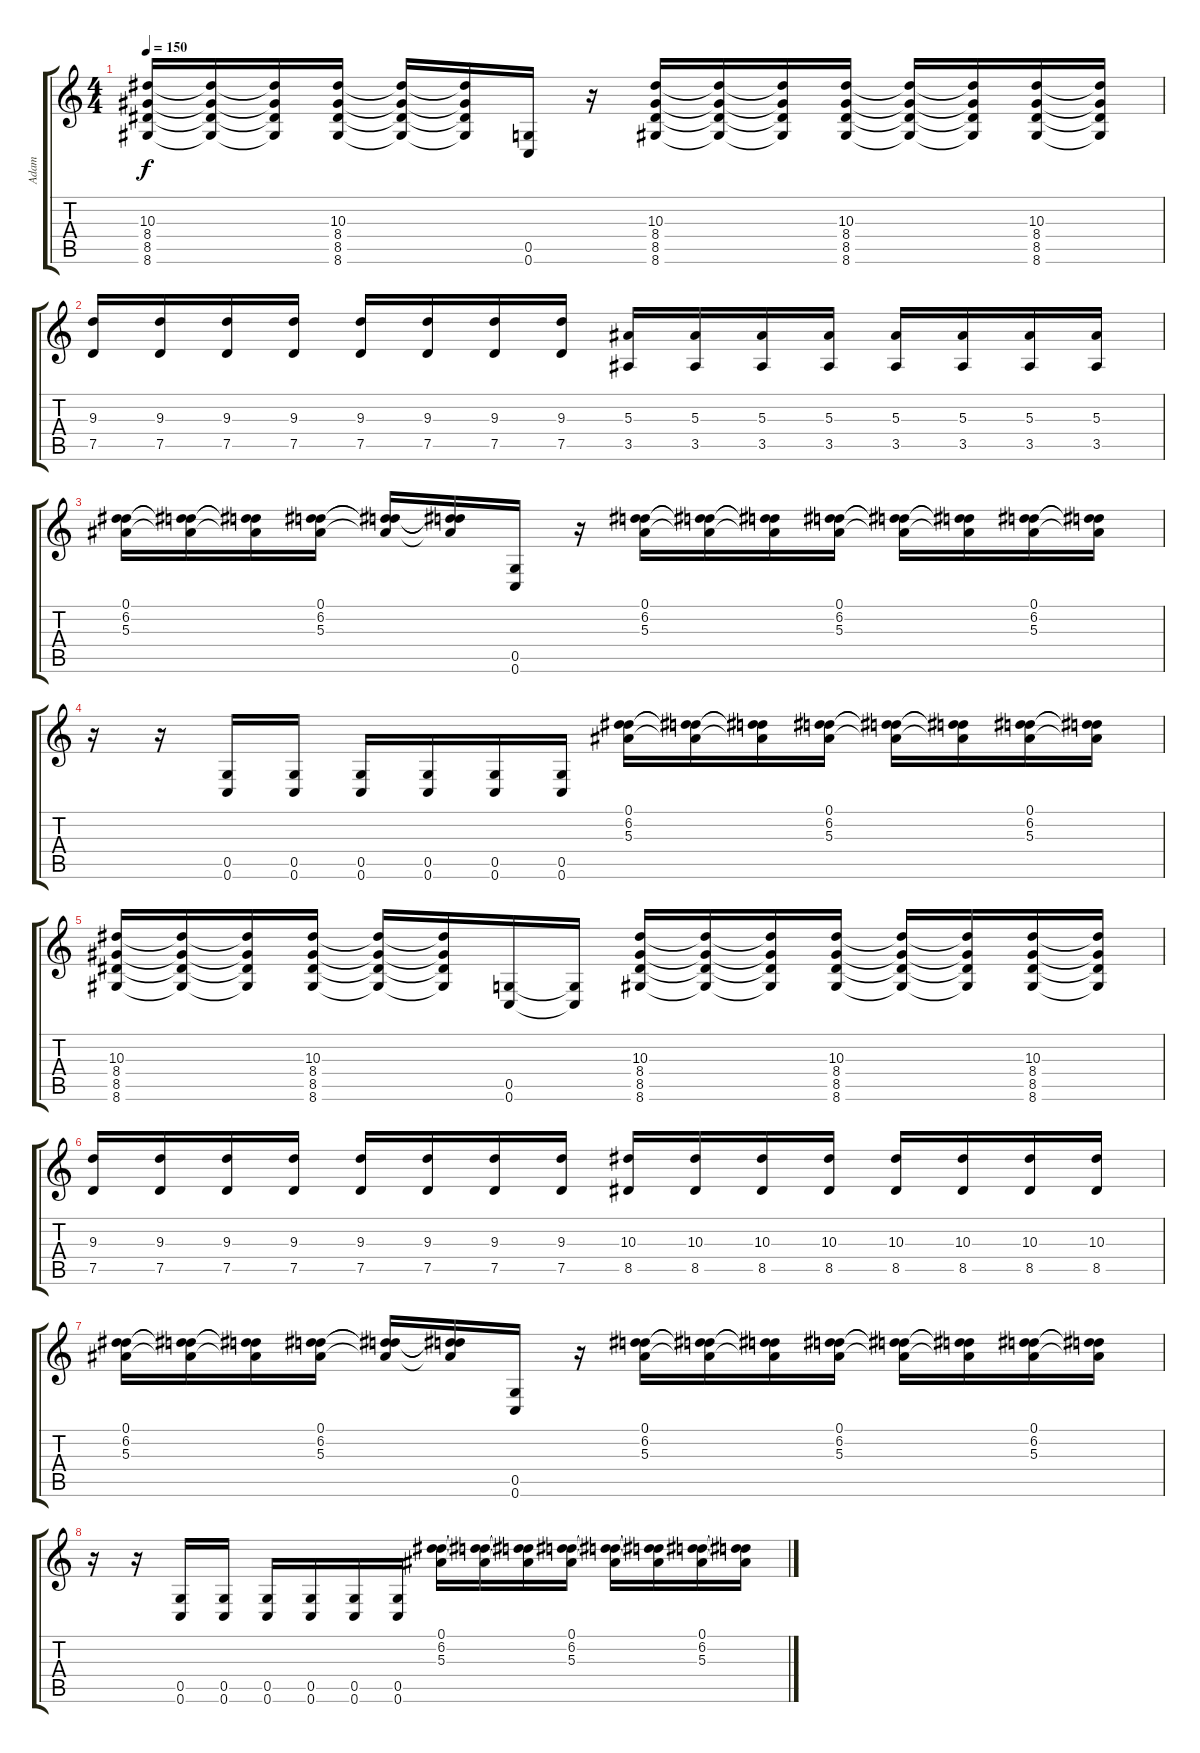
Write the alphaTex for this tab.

\track ("Adam" "Adam") {instrument distortionguitar}
\staff {score tabs}
\tuning (D4 A3 F3 C3 G2 C2) {hide}
\ts (4 4)
\tempo 150
\clef g2
\ks c
(10.3 8.4 8.5 8.6).16{dy f} (10.3{t} 8.4{t} 8.5{t} 8.6{t}).16 (10.3{t} 8.4{t} 8.5{t} 8.6{t}).16 (10.3 8.4 8.5 8.6).16 (10.3{t} 8.4{t} 8.5{t} 8.6{t}).16 (10.3{t} 8.4{t} 8.5{t} 8.6{t}).16 (0.5 0.6).16 r.16 (10.3 8.4 8.5 8.6).16 (10.3{t} 8.4{t} 8.5{t} 8.6{t}).16 (10.3{t} 8.4{t} 8.5{t} 8.6{t}).16 (10.3 8.4 8.5 8.6).16 (10.3{t} 8.4{t} 8.5{t} 8.6{t}).16 (10.3{t} 8.4{t} 8.5{t} 8.6{t}).16 (10.3 8.4 8.5 8.6).16 (10.3{t} 8.4{t} 8.5{t} 8.6{t}).16 |
(9.3 7.5).16 (9.3 7.5).16 (9.3 7.5).16 (9.3 7.5).16 (9.3 7.5).16 (9.3 7.5).16 (9.3 7.5).16 (9.3 7.5).16 (5.3 3.5).16 (5.3 3.5).16 (5.3 3.5).16 (5.3 3.5).16 (5.3 3.5).16 (5.3 3.5).16 (5.3 3.5).16 (5.3 3.5).16 |
(0.1 6.2 5.3).16 (0.1{t} 6.2{t} 5.3{t}).16 (0.1{t} 6.2{t} 5.3{t}).16 (0.1 6.2 5.3).16 (0.1{t} 6.2{t} 5.3{t}).16 (0.1{t} 6.2{t} 5.3{t}).16 (0.5 0.6).16 r.16 (0.1 6.2 5.3).16 (0.1{t} 6.2{t} 5.3{t}).16 (0.1{t} 6.2{t} 5.3{t}).16 (0.1 6.2 5.3).16 (0.1{t} 6.2{t} 5.3{t}).16 (0.1{t} 6.2{t} 5.3{t}).16 (0.1 6.2 5.3).16 (0.1{t} 6.2{t} 5.3{t}).16 |
r.16 r.16 (0.5 0.6).16 (0.5 0.6).16 (0.5 0.6).16 (0.5 0.6).16 (0.5 0.6).16 (0.5 0.6).16 (0.1 6.2 5.3).16 (0.1{t} 6.2{t} 5.3{t}).16 (0.1{t} 6.2{t} 5.3{t}).16 (0.1 6.2 5.3).16 (0.1{t} 6.2{t} 5.3{t}).16 (0.1{t} 6.2{t} 5.3{t}).16 (0.1 6.2 5.3).16 (0.1{t} 6.2{t} 5.3{t}).16 |
(10.3 8.4 8.5 8.6).16 (10.3{t} 8.4{t} 8.5{t} 8.6{t}).16 (10.3{t} 8.4{t} 8.5{t} 8.6{t}).16 (10.3 8.4 8.5 8.6).16 (10.3{t} 8.4{t} 8.5{t} 8.6{t}).16 (10.3{t} 8.4{t} 8.5{t} 8.6{t}).16 (0.5 0.6).16 (0.5{t} 0.6{t}).16 (10.3 8.4 8.5 8.6).16 (10.3{t} 8.4{t} 8.5{t} 8.6{t}).16 (10.3{t} 8.4{t} 8.5{t} 8.6{t}).16 (10.3 8.4 8.5 8.6).16 (10.3{t} 8.4{t} 8.5{t} 8.6{t}).16 (10.3{t} 8.4{t} 8.5{t} 8.6{t}).16 (10.3 8.4 8.5 8.6).16 (10.3{t} 8.4{t} 8.5{t} 8.6{t}).16 |
(9.3 7.5).16 (9.3 7.5).16 (9.3 7.5).16 (9.3 7.5).16 (9.3 7.5).16 (9.3 7.5).16 (9.3 7.5).16 (9.3 7.5).16 (10.3 8.5).16 (10.3 8.5).16 (10.3 8.5).16 (10.3 8.5).16 (10.3 8.5).16 (10.3 8.5).16 (10.3 8.5).16 (10.3 8.5).16 |
(0.1 6.2 5.3).16 (0.1{t} 6.2{t} 5.3{t}).16 (0.1{t} 6.2{t} 5.3{t}).16 (0.1 6.2 5.3).16 (0.1{t} 6.2{t} 5.3{t}).16 (0.1{t} 6.2{t} 5.3{t}).16 (0.5 0.6).16 r.16 (0.1 6.2 5.3).16 (0.1{t} 6.2{t} 5.3{t}).16 (0.1{t} 6.2{t} 5.3{t}).16 (0.1 6.2 5.3).16 (0.1{t} 6.2{t} 5.3{t}).16 (0.1{t} 6.2{t} 5.3{t}).16 (0.1 6.2 5.3).16 (0.1{t} 6.2{t} 5.3{t}).16 |
r.16 r.16 (0.5 0.6).16 (0.5 0.6).16 (0.5 0.6).16 (0.5 0.6).16 (0.5 0.6).16 (0.5 0.6).16 (0.1 6.2 5.3).16 (0.1{t} 6.2{t} 5.3{t}).16 (0.1{t} 6.2{t} 5.3{t}).16 (0.1 6.2 5.3).16 (0.1{t} 6.2{t} 5.3{t}).16 (0.1{t} 6.2{t} 5.3{t}).16 (0.1 6.2 5.3).16 (0.1{t} 6.2{t} 5.3{t}).16
